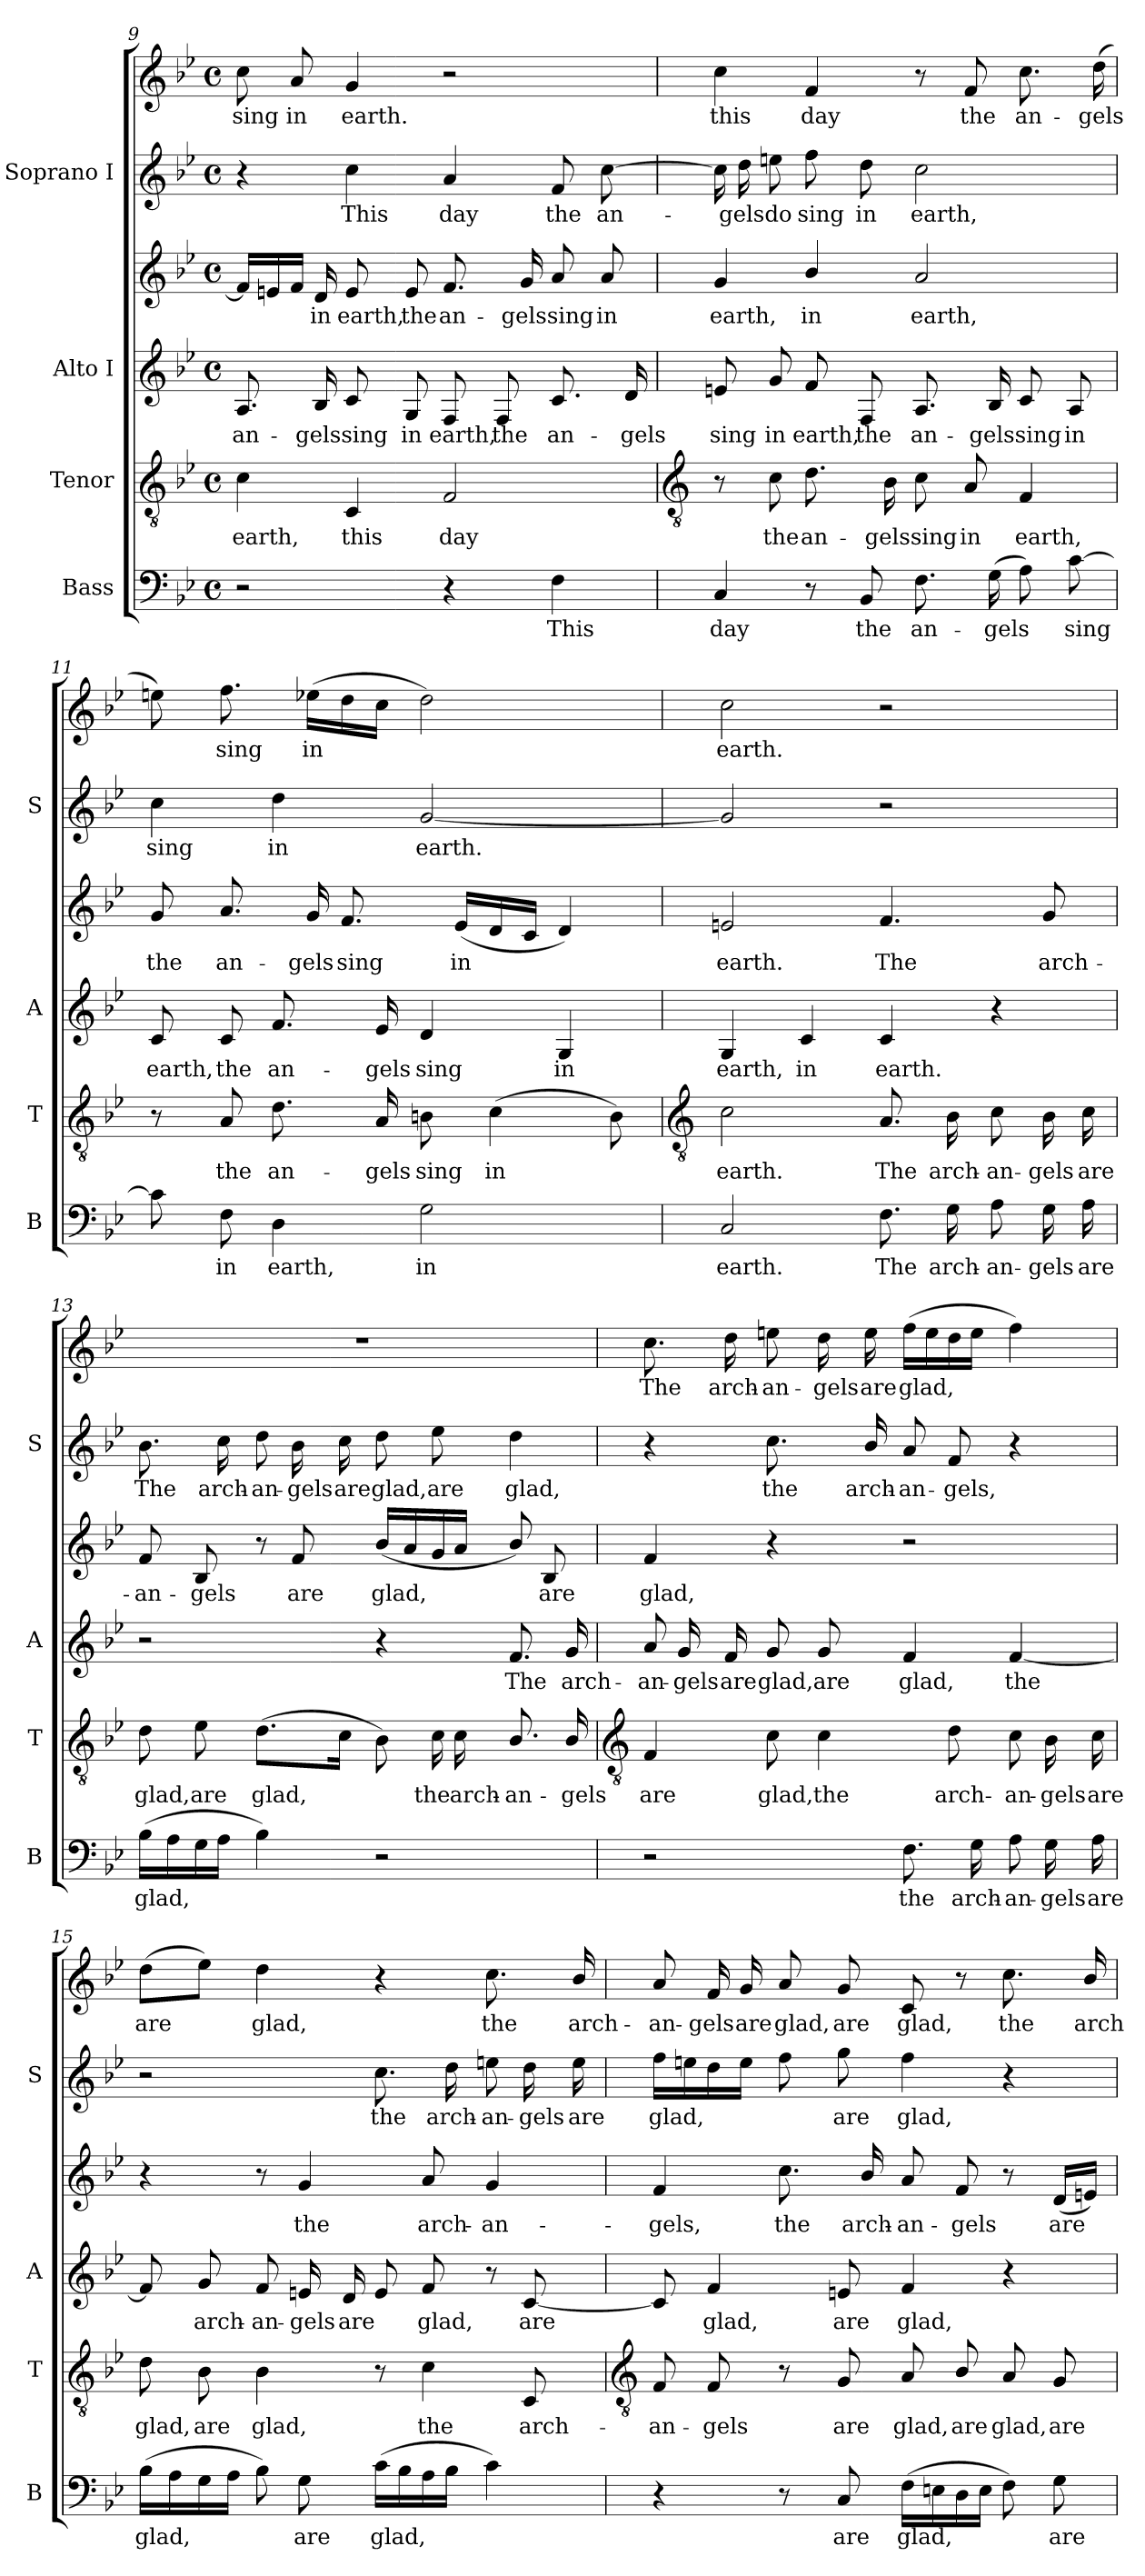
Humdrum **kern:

**kern	**text	**kern	**text	**kern	**text	**kern	**text	**kern	**text	**kern	**text
*part4	*part4	*part3	*part3	*part2	*part2	*part2	*part2	*part1	*part1	*part1	*part1
*staff6	*staff6	*staff5	*staff5	*staff4	*staff4	*staff3	*staff3	*staff2	*staff2	*staff1	*staff1
*I"Bass	*	*I"Tenor	*	*I"Alto I	*	*	*	*I"Soprano I	*	*	*
*I'B	*	*I'T	*	*I'A	*	*	*	*I'S	*	*	*
*clefF4	*	*clefGv2	*	*clefG2	*	*clefG2	*	*clefG2	*	*clefG2	*
*k[b-e-]	*	*k[b-e-]	*	*k[b-e-]	*	*k[b-e-]	*	*k[b-e-]	*	*k[b-e-]	*
*B-:	*	*B-:	*	*B-:	*	*B-:	*	*B-:	*	*B-:	*
*M4/4	*	*M4/4	*	*M4/4	*	*M4/4	*	*M4/4	*	*M4/4	*
*met(c)	*	*met(c)	*	*met(c)	*	*met(c)	*	*met(c)	*	*met(c)	*
=9	=9	=9	=9	=9	=9	=9	=9	=9	=9	=9	=9
!	!	!	!LO:LY:b	!	!LO:LY:b	!	!	!	!	!	!LO:LY:b
2r	.	4c	earth,	8.A	an-	16fLL]	.	4r	.	8cc	sing
.	.	.	.	.	.	16en	.	.	.	.	.
!	!	!	!	!	!	!	!	!	!	!	!LO:LY:b
.	.	.	.	.	.	16fJJ	.	.	.	8a	in
!	!	!	!	!	!LO:LY:b	!	!LO:LY:b	!	!	!	!
.	.	.	.	16B-	-gels	16d	in	.	.	.	.
!	!	!	!LO:LY:b	!	!LO:LY:b	!	!LO:LY:b	!	!LO:LY:b	!	!LO:LY:b
.	.	4C	this	8c	sing	8e	earth,	4cc	This	4g	earth.
!	!	!	!	!	!LO:LY:b	!	!LO:LY:b	!	!	!	!
.	.	.	.	8G	in	8e	the	.	.	.	.
!	!	!	!LO:LY:b	!	!LO:LY:b	!	!LO:LY:b	!	!LO:LY:b	!	!
4r	.	2F	day	8F	earth,	8.f	an-	4a	day	2r	.
!	!	!	!	!	!LO:LY:b	!	!	!	!	!	!
.	.	.	.	8F	the	.	.	.	.	.	.
!	!	!	!	!	!	!	!LO:LY:b	!	!	!	!
.	.	.	.	.	.	16g	-gels	.	.	.	.
!	!LO:LY:b	!	!	!	!LO:LY:b	!	!LO:LY:b	!	!LO:LY:b	!	!
4F	This	.	.	8.c	an-	8a	sing	8f	the	.	.
!	!	!	!	!	!	!	!LO:LY:b	!	!LO:LY:b	!	!
.	.	.	.	.	.	8a	in	[8cc	an-	.	.
!	!	!	!	!	!LO:LY:b	!	!	!	!	!	!
.	.	.	.	16d	-gels	.	.	.	.	.	.
!!LO:LB:g=z
=10	=10	=10	=10	=10	=10	=10	=10	=10	=10	=10	=10
*	*	*clefGv2	*	*	*	*	*	*	*	*	*
!	!LO:LY:b	!	!	!	!LO:LY:b	!	!LO:LY:b	!	!	!	!LO:LY:b
4C	day	8r	.	8en	sing	4g	earth,	16cc]	.	4cc	this
!	!	!	!	!	!	!	!	!	!LO:LY:b	!	!
.	.	.	.	.	.	.	.	16dd	gels	.	.
!	!	!	!LO:LY:b	!	!LO:LY:b	!	!	!	!LO:LY:b	!	!
.	.	8c	the	8g	in	.	.	8een	do	.	.
!	!	!	!LO:LY:b	!	!LO:LY:b	!	!LO:LY:b	!	!LO:LY:b	!	!LO:LY:b
8r	.	8.d	an-	8f	earth,	4b-/	in	8ff	sing	4f	day
!	!LO:LY:b	!	!	!	!LO:LY:b	!	!	!	!LO:LY:b	!	!
8BB-	the	.	.	8F	the	.	.	8dd	in	.	.
!	!	!	!LO:LY:b	!	!	!	!	!	!	!	!
.	.	16B-	-gels	.	.	.	.	.	.	.	.
!	!LO:LY:b	!	!LO:LY:b	!	!LO:LY:b	!	!LO:LY:b	!	!LO:LY:b	!	!
8.F	an-	8c	sing	8.A	an-	2a	earth,	2cc	earth,	8r	.
!	!	!	!LO:LY:b	!	!	!	!	!	!	!	!LO:LY:b
.	.	8A	in	.	.	.	.	.	.	8f	the
!	!LO:LY:b	!	!	!	!LO:LY:b	!	!	!	!	!	!
(>16GLL	-gels	.	.	16B-	-gels	.	.	.	.	.	.
!	!	!	!LO:LY:b	!	!LO:LY:b	!	!	!	!	!	!LO:LY:b
8AJ)	.	4F	earth,	8c	sing	.	.	.	.	8.cc	an-
!	!LO:LY:b	!	!	!	!LO:LY:b	!	!	!	!	!	!
[8c	sing	.	.	8A	in	.	.	.	.	.	.
!	!	!	!	!	!	!	!	!	!	!	!LO:LY:b
.	.	.	.	.	.	.	.	.	.	(>16dd	-gels
=11	=11	=11	=11	=11	=11	=11	=11	=11	=11	=11	=11
!	!	!	!	!	!LO:LY:b	!	!LO:LY:b	!	!LO:LY:b	!	!
8c]	.	8r	.	8c	earth,	8g	the	4cc	sing	8een)	.
!	!LO:LY:b	!	!LO:LY:b	!	!LO:LY:b	!	!LO:LY:b	!	!	!	!LO:LY:b
8F	in	8A	the	8c	the	8.a	an-	.	.	8.ff	sing
!	!LO:LY:b	!	!LO:LY:b	!	!LO:LY:b	!	!	!	!LO:LY:b	!	!
4D	earth,	8.d	an-	8.f	an-	.	.	4dd	in	.	.
!	!	!	!	!	!	!	!LO:LY:b	!	!	!	!LO:LY:b
.	.	.	.	.	.	16g	-gels	.	.	(>16ee-XLL	in
!	!	!	!	!	!	!	!LO:LY:b	!	!	!	!
.	.	.	.	.	.	8.f	sing	.	.	16dd	.
!	!	!	!LO:LY:b	!	!LO:LY:b	!	!	!	!	!	!
.	.	16A	-gels	16e-	-gels	.	.	.	.	16ccJJ	.
!	!LO:LY:b	!	!LO:LY:b	!	!LO:LY:b	!	!	!	!LO:LY:b	!	!
2G	in	8Bn	sing	4d	sing	.	.	[2g	earth.	2dd)	.
!	!	!	!	!	!	!	!LO:LY:b	!	!	!	!
.	.	.	.	.	.	(<16e-LL	in	.	.	.	.
!	!	!	!LO:LY:b	!	!	!	!	!	!	!	!
.	.	(>4c	in	.	.	16d	.	.	.	.	.
.	.	.	.	.	.	16cJJ	.	.	.	.	.
!	!	!	!	!	!LO:LY:b	!	!	!	!	!	!
.	.	.	.	4G	in	4d)	.	.	.	.	.
.	.	8B)	.	.	.	.	.	.	.	.	.
!!LO:LB:g=z
=12	=12	=12	=12	=12	=12	=12	=12	=12	=12	=12	=12
*	*	*clefGv2	*	*	*	*	*	*	*	*	*
!	!LO:LY:b	!	!LO:LY:b	!	!LO:LY:b	!	!LO:LY:b	!	!	!	!LO:LY:b
2C	earth.	2c	earth.	4G	-earth,	2en	earth.	2g]	.	2cc	earth.
!	!	!	!	!	!LO:LY:b	!	!	!	!	!	!
.	.	.	.	4c	in	.	.	.	.	.	.
!	!LO:LY:b	!	!LO:LY:b	!	!LO:LY:b	!	!LO:LY:b	!	!	!	!
8.F	The	8.A	The	4c	earth.	4.f	The	2r	.	2r	.
!	!LO:LY:b	!	!LO:LY:b	!	!	!	!	!	!	!	!
16G	arch-	16B-	arch-	.	.	.	.	.	.	.	.
!	!LO:LY:b	!	!LO:LY:b	!	!	!	!	!	!	!	!
8A	-an-	8c	-an-	4r	.	.	.	.	.	.	.
!	!LO:LY:b	!	!LO:LY:b	!	!	!	!LO:LY:b	!	!	!	!
16G	-gels	16B-	-gels	.	.	8g	arch-	.	.	.	.
!	!LO:LY:b	!	!LO:LY:b	!	!	!	!	!	!	!	!
16A	are	16c	are	.	.	.	.	.	.	.	.
=13	=13	=13	=13	=13	=13	=13	=13	=13	=13	=13	=13
!	!LO:LY:b	!	!LO:LY:b	!	!	!	!LO:LY:b	!	!LO:LY:b	!	!
(>16B-LL	glad,	8d	glad,	2r	.	8f	an-	8.b-	The	1r	.
16A	.	.	.	.	.	.	.	.	.	.	.
!	!	!	!LO:LY:b	!	!	!	!LO:LY:b	!	!	!	!
16G	.	8e-	are	.	.	8B-	-gels	.	.	.	.
!	!	!	!	!	!	!	!	!	!LO:LY:b	!	!
16AJJ	.	.	.	.	.	.	.	16cc	arch-	.	.
!	!	!	!LO:LY:b	!	!	!	!	!	!LO:LY:b	!	!
4B-)	.	(>8.dL	glad,	.	.	8r	.	8dd	-an-	.	.
!	!	!	!	!	!	!	!LO:LY:b	!	!LO:LY:b	!	!
.	.	.	.	.	.	8f	are	16b-	-gels	.	.
!	!	!	!	!	!	!	!	!	!LO:LY:b	!	!
.	.	16cJ	.	.	.	.	.	16cc	are	.	.
!	!	!	!	!	!	!	!LO:LY:b	!	!LO:LY:b	!	!
2r	.	8B-)	.	4r	.	(<16b-LL	glad,	8dd	glad,	.	.
.	.	.	.	.	.	16a	.	.	.	.	.
!	!	!	!LO:LY:b	!	!	!	!	!	!LO:LY:b	!	!
.	.	16c	the	.	.	16g	.	8ee-	are	.	.
!	!	!	!LO:LY:b	!	!	!	!	!	!	!	!
.	.	16c	arch-	.	.	16aJJ	.	.	.	.	.
!	!	!	!LO:LY:b	!	!LO:LY:b	!	!	!	!LO:LY:b	!	!
.	.	8.B-/	-an-	8.f	The	8b-/)	.	4dd	glad,	.	.
!	!	!	!	!	!	!	!LO:LY:b	!	!	!	!
.	.	.	.	.	.	8B-	are	.	.	.	.
!	!	!	!LO:LY:b	!	!LO:LY:b	!	!	!	!	!	!
.	.	16B-/	-gels	16g	arch-	.	.	.	.	.	.
!!LO:LB:g=z
=14	=14	=14	=14	=14	=14	=14	=14	=14	=14	=14	=14
*	*	*clefGv2	*	*	*	*	*	*	*	*	*
!	!	!	!LO:LY:b	!	!LO:LY:b	!	!LO:LY:b	!	!	!	!LO:LY:b
2r	.	4F	are	8a	an-	4f	-glad,	4r	.	8.cc	The
!	!	!	!	!	!LO:LY:b	!	!	!	!	!	!
.	.	.	.	16g	-gels	.	.	.	.	.	.
!	!	!	!	!	!LO:LY:b	!	!	!	!	!	!LO:LY:b
.	.	.	.	16f	are	.	.	.	.	16dd	arch-
!	!	!	!LO:LY:b	!	!LO:LY:b	!	!	!	!LO:LY:b	!	!LO:LY:b
.	.	8c	glad,	8g	glad,	4r	.	8.cc	the	8een	-an-
!	!	!	!LO:LY:b	!	!LO:LY:b	!	!	!	!	!	!LO:LY:b
.	.	4c	the	8g	are	.	.	.	.	16dd	-gels
!	!	!	!	!	!	!	!	!	!LO:LY:b	!	!LO:LY:b
.	.	.	.	.	.	.	.	16b-/	arch-	16ee	are
!	!LO:LY:b	!	!	!	!LO:LY:b	!	!	!	!LO:LY:b	!	!LO:LY:b
8.F	the	.	.	4f	glad,	2r	.	8a	-an-	(>16ffLL	glad,
.	.	.	.	.	.	.	.	.	.	16ee	.
!	!	!	!LO:LY:b	!	!	!	!	!	!LO:LY:b	!	!
.	.	8d	arch-	.	.	.	.	8f	-gels,	16dd	.
!	!LO:LY:b	!	!	!	!	!	!	!	!	!	!
16G	arch-	.	.	.	.	.	.	.	.	16eeJJ	.
!	!LO:LY:b	!	!LO:LY:b	!	!LO:LY:b	!	!	!	!	!	!
8A	-an-	8c	-an-	[4f	the	.	.	4r	.	4ff)	.
!	!LO:LY:b	!	!LO:LY:b	!	!	!	!	!	!	!	!
16G	-gels	16B-	-gels	.	.	.	.	.	.	.	.
!	!LO:LY:b	!	!LO:LY:b	!	!	!	!	!	!	!	!
16A	are	16c	are	.	.	.	.	.	.	.	.
=15	=15	=15	=15	=15	=15	=15	=15	=15	=15	=15	=15
!	!LO:LY:b	!	!LO:LY:b	!	!	!	!	!	!	!	!LO:LY:b
(>16B-LL	glad,	8d	glad,	8f]	.	4r	.	2r	.	(>8ddL	are
16A	.	.	.	.	.	.	.	.	.	.	.
!	!	!	!LO:LY:b	!	!LO:LY:b	!	!	!	!	!	!
16G	.	8B-	are	8g	-arch-	.	.	.	.	8ee-J)	.
16AJJ	.	.	.	.	.	.	.	.	.	.	.
!	!	!	!LO:LY:b	!	!LO:LY:b	!	!	!	!	!	!LO:LY:b
8B-)	.	4B-	glad,	8f	-an-	8r	.	.	.	4dd	glad,
!	!LO:LY:b	!	!	!	!LO:LY:b	!	!LO:LY:b	!	!	!	!
8G	are	.	.	16en	-gels	4g	the	.	.	.	.
!	!	!	!	!	!LO:LY:b	!	!	!	!	!	!
.	.	.	.	16dLL	are	.	.	.	.	.	.
!	!LO:LY:b	!	!	!	!	!	!	!	!LO:LY:b	!	!
(>16cLL	glad,	8r	.	8eJ	.	.	.	8.cc	-the	4r	.
16B-	.	.	.	.	.	.	.	.	.	.	.
!	!	!	!LO:LY:b	!	!LO:LY:b	!	!LO:LY:b	!	!	!	!
16A	.	4c	the	8f	glad,	8a	arch-	.	.	.	.
!	!	!	!	!	!	!	!	!	!LO:LY:b	!	!
16B-JJ	.	.	.	.	.	.	.	16dd	arch-	.	.
!	!	!	!	!	!	!	!LO:LY:b	!	!LO:LY:b	!	!LO:LY:b
4c)	.	.	.	8r	.	4g	-an-	8een	-an-	8.cc	the
!	!	!	!LO:LY:b	!	!LO:LY:b	!	!	!	!LO:LY:b	!	!
.	.	8C	arch-	[8c	are	.	.	16dd	-gels	.	.
!	!	!	!	!	!	!	!	!	!LO:LY:b	!	!LO:LY:b
.	.	.	.	.	.	.	.	16ee	are	16b-/	arch-
!!LO:LB:g=z
=16	=16	=16	=16	=16	=16	=16	=16	=16	=16	=16	=16
*	*	*clefGv2	*	*	*	*	*	*	*	*	*
!	!	!	!LO:LY:b	!	!	!	!LO:LY:b	!	!LO:LY:b	!	!LO:LY:b
4r	.	8F	-an-	8c]	.	4f	gels,	16ffLL	-glad,	8a	an-
.	.	.	.	.	.	.	.	16een	.	.	.
!	!	!	!LO:LY:b	!	!LO:LY:b	!	!	!	!	!	!LO:LY:b
.	.	8F	-gels	4f	glad,	.	.	16dd	.	16f	-gels
!	!	!	!	!	!	!	!	!	!	!	!LO:LY:b
.	.	.	.	.	.	.	.	16eeJJ	.	16g	are
!	!	!	!	!	!	!	!LO:LY:b	!	!	!	!LO:LY:b
8r	.	8r	.	.	.	8.cc	the	8ff	.	8a	glad,
!	!LO:LY:b	!	!LO:LY:b	!	!LO:LY:b	!	!	!	!LO:LY:b	!	!LO:LY:b
8C	are	8G	are	8en	are	.	.	8gg	are	8g	are
!	!	!	!	!	!	!	!LO:LY:b	!	!	!	!
.	.	.	.	.	.	16b-/	arch-	.	.	.	.
!	!LO:LY:b	!	!LO:LY:b	!	!LO:LY:b	!	!LO:LY:b	!	!LO:LY:b	!	!LO:LY:b
(>16FLL	glad,	8A	glad,	4f	glad,	8a	-an-	4ff	glad,	8c	glad,
16En	.	.	.	.	.	.	.	.	.	.	.
!	!	!	!LO:LY:b	!	!	!	!LO:LY:b	!	!	!	!
16D	.	8B-/	are	.	.	8f	-gels	.	.	8r	.
16EJJ	.	.	.	.	.	.	.	.	.	.	.
!	!	!	!LO:LY:b	!	!	!	!	!	!	!	!LO:LY:b
8F)	.	8A	glad,	4r	.	8r	.	4r	.	8.cc	the
!	!LO:LY:b	!	!LO:LY:b	!	!	!	!LO:LY:b	!	!	!	!
8G	are	8G	are	.	.	(<16dLL	are	.	.	.	.
!	!	!	!	!	!	!	!	!	!	!	!LO:LY:b
.	.	.	.	.	.	16enJJ)	.	.	.	16b-/	arch-
=	=	=	=	=	=	=	=	=	=	=	=
*-	*-	*-	*-	*-	*-	*-	*-	*-	*-	*-	*-
